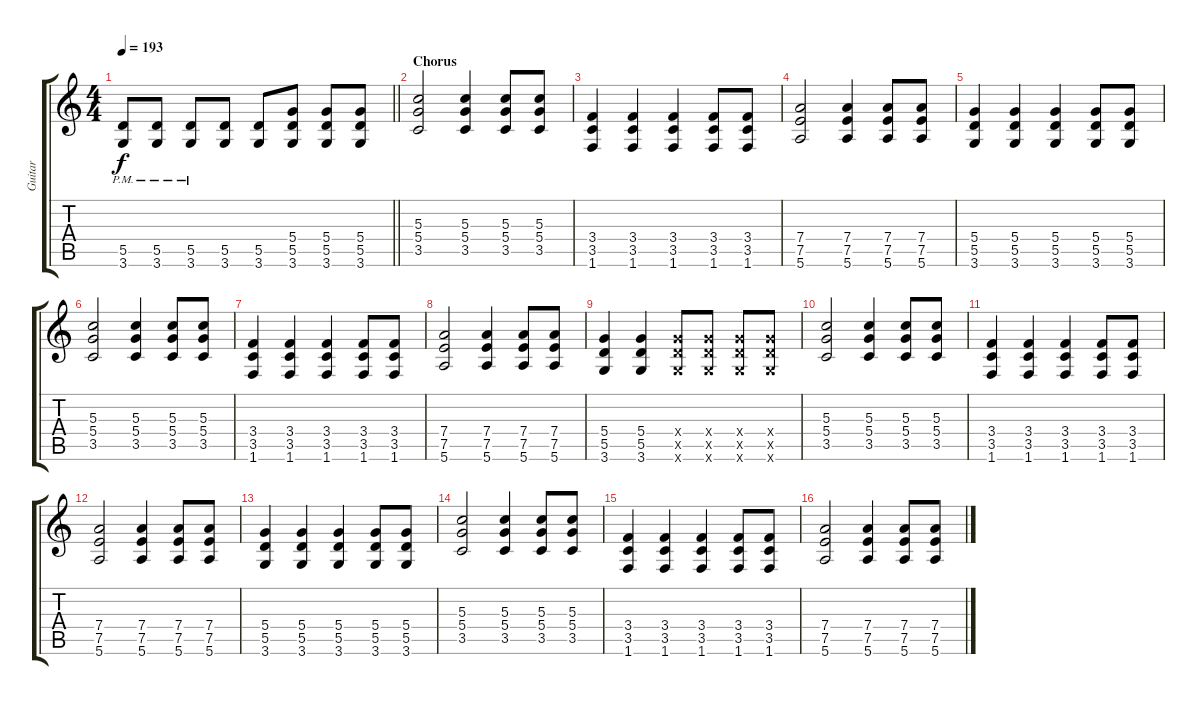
\track ("Guitar" "Guitar") {instrument distortionguitar}
\staff {score tabs}
\tuning (E4 B3 G3 D3 A2 E2) {hide}
\ts (4 4)
\tempo 193
\clef g2
\barLineRight lightlight
\ks c
(5.5{pm} 3.6{pm}).8{dy f} (5.5{pm} 3.6{pm}).8 (5.5{pm} 3.6{pm}).8 (5.5 3.6).8 (5.5 3.6).8 (5.4 5.5 3.6).8 (5.4 5.5 3.6).8 (5.4 5.5 3.6).8 |
\section ("" "Chorus")
(5.3 5.4 3.5).2 (5.3 5.4 3.5).4 (5.3 5.4 3.5).8 (5.3 5.4 3.5).8 |
(3.4 3.5 1.6).4 (3.4 3.5 1.6).4 (3.4 3.5 1.6).4 (3.4 3.5 1.6).8 (3.4 3.5 1.6).8 |
(7.4 7.5 5.6).2 (7.4 7.5 5.6).4 (7.4 7.5 5.6).8 (7.4 7.5 5.6).8 |
(5.4 5.5 3.6).4 (5.4 5.5 3.6).4 (5.4 5.5 3.6).4 (5.4 5.5 3.6).8 (5.4 5.5 3.6).8 |
(5.3 5.4 3.5).2 (5.3 5.4 3.5).4 (5.3 5.4 3.5).8 (5.3 5.4 3.5).8 |
(3.4 3.5 1.6).4 (3.4 3.5 1.6).4 (3.4 3.5 1.6).4 (3.4 3.5 1.6).8 (3.4 3.5 1.6).8 |
(7.4 7.5 5.6).2 (7.4 7.5 5.6).4 (7.4 7.5 5.6).8 (7.4 7.5 5.6).8 |
(5.4 5.5 3.6).4 (5.4 5.5 3.6).4 (5.4{x} 5.5{x} 3.6{x}).8 (5.4{x} 5.5{x} 3.6{x}).8 (5.4{x} 5.5{x} 3.6{x}).8 (5.4{x} 5.5{x} 3.6{x}).8 |
(5.3 5.4 3.5).2 (5.3 5.4 3.5).4 (5.3 5.4 3.5).8 (5.3 5.4 3.5).8 |
(3.4 3.5 1.6).4 (3.4 3.5 1.6).4 (3.4 3.5 1.6).4 (3.4 3.5 1.6).8 (3.4 3.5 1.6).8 |
(7.4 7.5 5.6).2 (7.4 7.5 5.6).4 (7.4 7.5 5.6).8 (7.4 7.5 5.6).8 |
(5.4 5.5 3.6).4 (5.4 5.5 3.6).4 (5.4 5.5 3.6).4 (5.4 5.5 3.6).8 (5.4 5.5 3.6).8 |
(5.3 5.4 3.5).2 (5.3 5.4 3.5).4 (5.3 5.4 3.5).8 (5.3 5.4 3.5).8 |
(3.4 3.5 1.6).4 (3.4 3.5 1.6).4 (3.4 3.5 1.6).4 (3.4 3.5 1.6).8 (3.4 3.5 1.6).8 |
(7.4 7.5 5.6).2 (7.4 7.5 5.6).4 (7.4 7.5 5.6).8 (7.4 7.5 5.6).8
